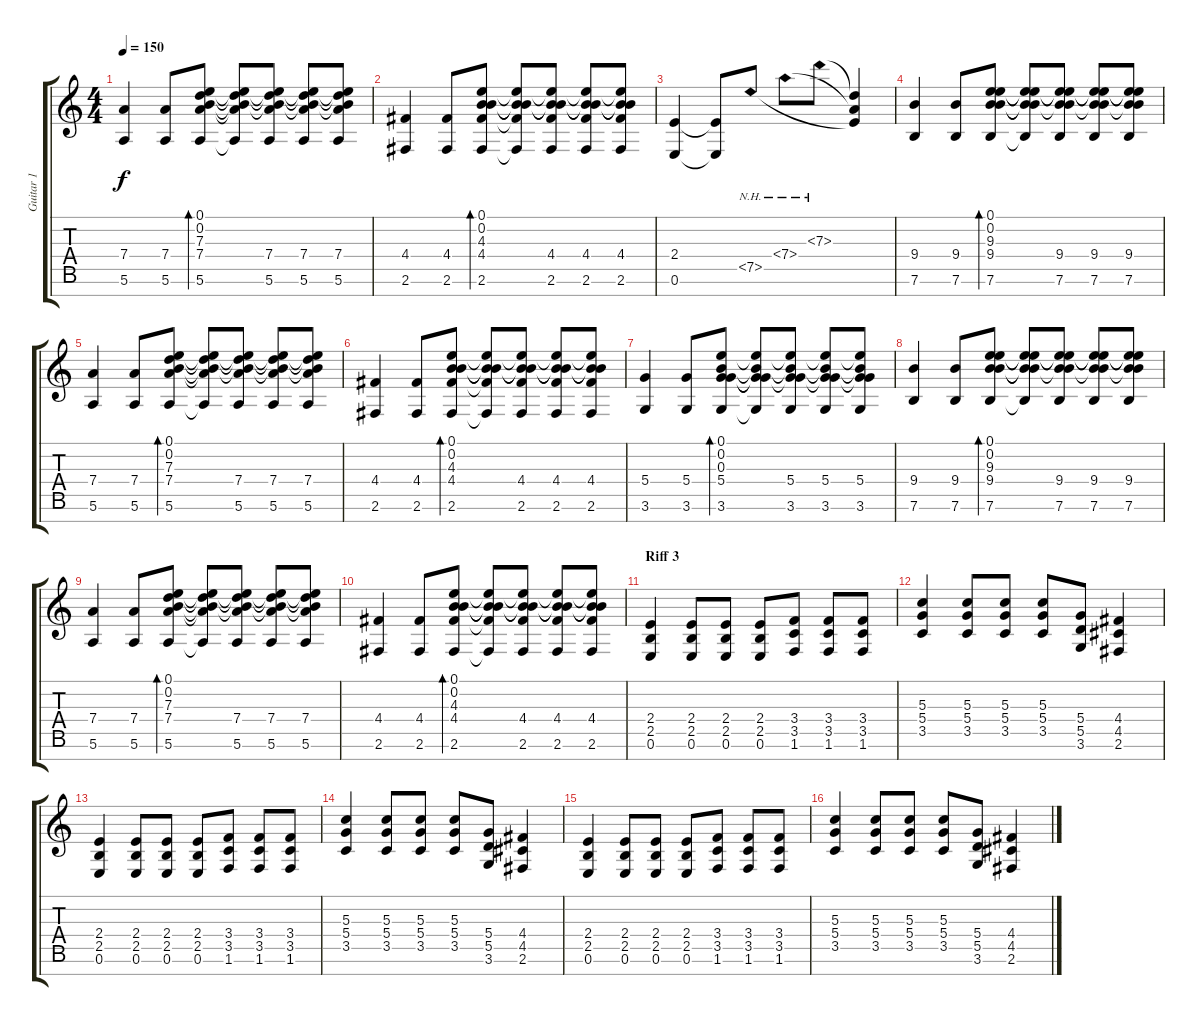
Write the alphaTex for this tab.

\track ("Guitar 1" "Guitar 1") {instrument distortionguitar}
\staff {score tabs}
\tuning (E4 B3 G3 D3 A2 E2 B1) {hide}
\ts (4 4)
\tempo 150
\clef g2
\ks c
(7.4 5.6).4{dy f} (7.4 5.6).8 (0.1 0.2 7.3 7.4 5.6).8{bd 120} (0.1{t} 0.2{t} 7.3{t} 7.4{t} 5.6{t}).8 (0.1{t} 0.2{t} 7.3{t} 7.4 5.6).8 (0.1{t} 0.2{t} 7.3{t} 7.4 5.6).8 (0.1{t} 0.2{t} 7.3{t} 7.4 5.6).8 |
(4.4 2.6).4 (4.4 2.6).8 (0.1 0.2 4.3 4.4 2.6).8{bd 120} (0.1{t} 0.2{t} 4.3{t} 4.4{t} 2.6{t}).8 (0.1{t} 0.2{t} 4.3{t} 4.4 2.6).8 (0.1{t} 0.2{t} 4.3{t} 4.4 2.6).8 (0.1{t} 0.2{t} 4.3{t} 4.4 2.6).8 |
(2.4 0.6).4 (2.4{t} 0.6{t}).8 7.5{nh}.8 7.4{nh}.8 7.3{nh}.8 (7.3{t} 7.4{t} 7.5{t}).4 |
(9.4 7.6).4 (9.4 7.6).8 (0.1 0.2 9.3 9.4 7.6).8{bd 120} (0.1{t} 0.2{t} 9.3{t} 9.4{t} 7.6{t}).8 (0.1{t} 0.2{t} 9.3{t} 9.4 7.6).8 (0.1{t} 0.2{t} 9.3{t} 9.4 7.6).8 (0.1{t} 0.2{t} 9.3{t} 9.4 7.6).8 |
(7.4 5.6).4 (7.4 5.6).8 (0.1 0.2 7.3 7.4 5.6).8{bd 120} (0.1{t} 0.2{t} 7.3{t} 7.4{t} 5.6{t}).8 (0.1{t} 0.2{t} 7.3{t} 7.4 5.6).8 (0.1{t} 0.2{t} 7.3{t} 7.4 5.6).8 (0.1{t} 0.2{t} 7.3{t} 7.4 5.6).8 |
(4.4 2.6).4 (4.4 2.6).8 (0.1 0.2 4.3 4.4 2.6).8{bd 120} (0.1{t} 0.2{t} 4.3{t} 4.4{t} 2.6{t}).8 (0.1{t} 0.2{t} 4.3{t} 4.4 2.6).8 (0.1{t} 0.2{t} 4.3{t} 4.4 2.6).8 (0.1{t} 0.2{t} 4.3{t} 4.4 2.6).8 |
(5.4 3.6).4 (5.4 3.6).8 (0.1 0.2 0.3 5.4 3.6).8{bd 120} (0.1{t} 0.2{t} 0.3{t} 5.4{t} 3.6{t}).8 (0.1{t} 0.2{t} 0.3{t} 5.4 3.6).8 (0.1{t} 0.2{t} 0.3{t} 5.4 3.6).8 (0.1{t} 0.2{t} 0.3{t} 5.4 3.6).8 |
(9.4 7.6).4 (9.4 7.6).8 (0.1 0.2 9.3 9.4 7.6).8{bd 120} (0.1{t} 0.2{t} 9.3{t} 9.4{t} 7.6{t}).8 (0.1{t} 0.2{t} 9.3{t} 9.4 7.6).8 (0.1{t} 0.2{t} 9.3{t} 9.4 7.6).8 (0.1{t} 0.2{t} 9.3{t} 9.4 7.6).8 |
(7.4 5.6).4 (7.4 5.6).8 (0.1 0.2 7.3 7.4 5.6).8{bd 120} (0.1{t} 0.2{t} 7.3{t} 7.4{t} 5.6{t}).8 (0.1{t} 0.2{t} 7.3{t} 7.4 5.6).8 (0.1{t} 0.2{t} 7.3{t} 7.4 5.6).8 (0.1{t} 0.2{t} 7.3{t} 7.4 5.6).8 |
(4.4 2.6).4 (4.4 2.6).8 (0.1 0.2 4.3 4.4 2.6).8{bd 120} (0.1{t} 0.2{t} 4.3{t} 4.4{t} 2.6{t}).8 (0.1{t} 0.2{t} 4.3{t} 4.4 2.6).8 (0.1{t} 0.2{t} 4.3{t} 4.4 2.6).8 (0.1{t} 0.2{t} 4.3{t} 4.4 2.6).8 |
\section ("" "Riff 3")
(2.4 2.5 0.6).4 (2.4 2.5 0.6).8 (2.4 2.5 0.6).8 (2.4 2.5 0.6).8 (3.4 3.5 1.6).8 (3.4 3.5 1.6).8 (3.4 3.5 1.6).8 |
(5.3 5.4 3.5).4 (5.3 5.4 3.5).8 (5.3 5.4 3.5).8 (5.3 5.4 3.5).8 (5.4 5.5 3.6).8 (4.4 4.5 2.6).4 |
(2.4 2.5 0.6).4 (2.4 2.5 0.6).8 (2.4 2.5 0.6).8 (2.4 2.5 0.6).8 (3.4 3.5 1.6).8 (3.4 3.5 1.6).8 (3.4 3.5 1.6).8 |
(5.3 5.4 3.5).4 (5.3 5.4 3.5).8 (5.3 5.4 3.5).8 (5.3 5.4 3.5).8 (5.4 5.5 3.6).8 (4.4 4.5 2.6).4 |
(2.4 2.5 0.6).4 (2.4 2.5 0.6).8 (2.4 2.5 0.6).8 (2.4 2.5 0.6).8 (3.4 3.5 1.6).8 (3.4 3.5 1.6).8 (3.4 3.5 1.6).8 |
(5.3 5.4 3.5).4 (5.3 5.4 3.5).8 (5.3 5.4 3.5).8 (5.3 5.4 3.5).8 (5.4 5.5 3.6).8 (4.4 4.5 2.6).4
